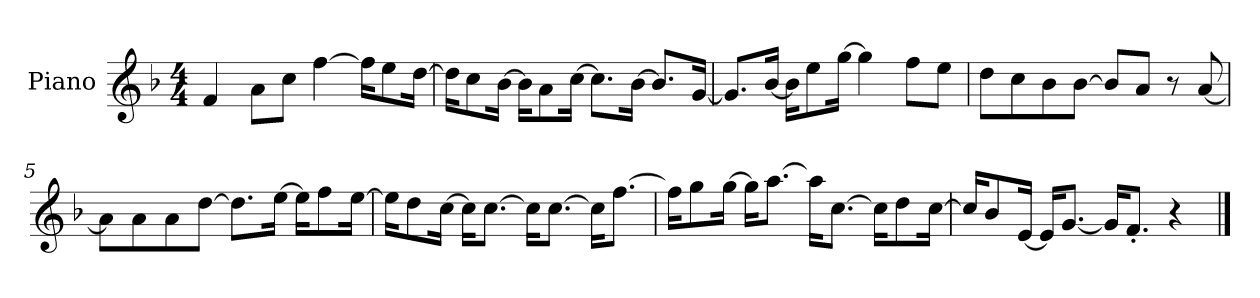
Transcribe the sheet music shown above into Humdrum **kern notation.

**kern
*part1
*staff1
*I"Piano
*I'P-no
*clefG2
*k[b-]
*M4/4
*MM90
=1
4f/
8a\L
8cc\J
[4ff\
16ff\KL]
8ee\
[16dd\Jk
=2
16dd\KL]
8cc\
[16b-\Jk
16b-\KL]
8a\
[16cc\Jk
8.cc\L]
[16b-\Jk
8.b-/L]
[16g/Jk
=3
8.g/L]
[16b-/Jk
16b-\KL]
8ee\
[16gg\Jk
4gg\]
8ff\L
8ee\J
=4
8dd\L
8cc\
8b-\
[8b-\J
8b-/L]
8a/J
8r
[8a/
!!LO:LB:g=z
=5
8a\L]
8a\
8a\
[8dd\J
8.dd\L]
[16ee\Jk
16ee\KL]
8ff\
[16ee\Jk
=6
16ee\KL]
8dd\
[16cc\Jk
16cc\KL]
[8.cc\J
16cc\KL]
[8.cc\J
16cc\KL]
[8.ff\J
=7
16ff\KL]
8gg\
[16gg\Jk
16gg\KL]
[8.aa\J
16aa\KL]
[8.cc\J
16cc\KL]
8dd\
[16cc\Jk
=8
16cc/KL]
8b-/
[16e/Jk
16e/KL]
[8.g/J
16g/KL]
8.f'/J
4r
==
*-
